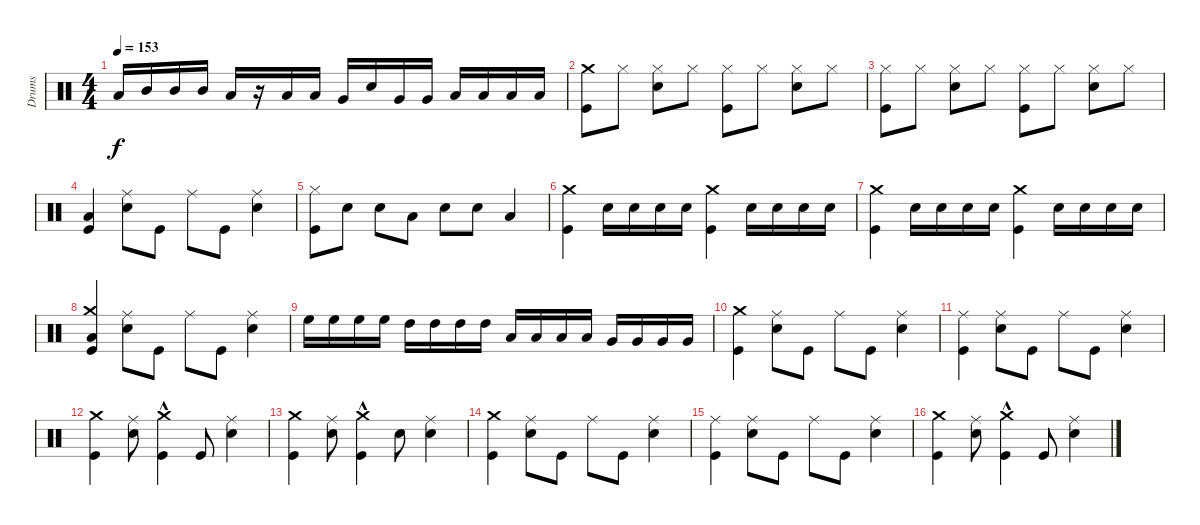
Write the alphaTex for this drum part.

\track ("Drums" "Drums") {instrument percussion}
\staff {score}
\articulation defaults
\ts (4 4)
\tempo 153
\clef neutral
\ks c "Low Tom (hit)".16{dy f} "Mid Tom (hit)".16 "Mid Tom (hit)".16 "Mid Tom (hit)".16 "Low Tom (hit)".16
r.16 "Low Tom (hit)".16 "Low Tom (hit)".16 "Very Low Tom (hit)".16 "Snare (hit) 2".16 "Very Low Tom (hit)".16 "Very Low Tom (hit)".16 "Low Floor Tom (hit)".16 "Low Floor Tom (hit)".16 "Low Floor Tom (hit)".16 "Low Floor Tom (hit)".16 |
("Crash medium (hit)" "Kick (hit)").8 "Hi-Hat (closed)".8 ("Hi-Hat (closed)" "Snare (hit) 2").8 "Hi-Hat (closed)".8 ("Kick (hit)" "Hi-Hat (closed)").8 "Hi-Hat (closed)".8 ("Snare (hit) 2" "Hi-Hat (closed)").8 "Hi-Hat (closed)".8 |
("Kick (hit)" "Hi-Hat (closed)").8 "Hi-Hat (closed)".8 ("Snare (hit) 2" "Hi-Hat (closed)").8 "Hi-Hat (closed)".8 ("Kick (hit)" "Hi-Hat (closed)").8 "Hi-Hat (closed)".8 ("Hi-Hat (closed)" "Snare (hit) 2").8 "Hi-Hat (closed)".8 |
("Low Tom (hit)" "Kick (hit)").4 ("Ride (middle)" "Snare (hit) 2").8 "Kick (hit)".8 "Ride (middle)".8 "Kick (hit)".8 ("Ride (middle)" "Snare (hit) 2").4 |
("Hi-Hat (closed)" "Kick (hit)").8 "Snare (hit) 2".8 "Snare (hit) 2".8 "Low Tom (hit)".8 "Snare (hit) 2".8 "Snare (hit) 2".8 "Low Tom (hit)".4 |
("Kick (hit)" "Crash medium (hit)").4 "Snare (hit) 2".16 "Snare (hit) 2".16 "Snare (hit) 2".16 "Snare (hit) 2".16 ("Kick (hit)" "Crash medium (hit)").4 "Snare (hit) 2".16 "Snare (hit) 2".16 "Snare (hit) 2".16 "Snare (hit) 2".16 |
("Kick (hit)" "Crash medium (hit)").4 "Snare (hit) 2".16 "Snare (hit) 2".16 "Snare (hit) 2".16 "Snare (hit) 2".16 ("Kick (hit)" "Crash medium (hit)").4 "Snare (hit) 2".16 "Snare (hit) 2".16 "Snare (hit) 2".16 "Snare (hit) 2".16 |
("Low Tom (hit)" "Kick (hit)" "Crash medium (hit)").4 ("Ride (middle)" "Snare (hit) 2").8 "Kick (hit)".8 "Ride (middle)".8 "Kick (hit)".8 ("Ride (middle)" "Snare (hit) 2").4 |
"High Floor Tom (hit)".16 "High Floor Tom (hit)".16 "High Floor Tom (hit)".16 "High Floor Tom (hit)".16 "High Tom (hit)".16 "High Tom (hit)".16 "High Tom (hit)".16 "High Tom (hit)".16 "Low Tom (hit)".16 "Low Tom (hit)".16 "Low Tom (hit)".16 "Low Tom (hit)".16 "Very Low Tom (hit)".16 "Very Low Tom (hit)".16 "Very Low Tom (hit)".16 "Very Low Tom (hit)".16 |
("Crash medium (hit)" "Kick (hit)").4 ("Ride (middle)" "Snare (hit) 2").8 "Kick (hit)".8 "Ride (middle)".8 "Kick (hit)".8 ("Ride (middle)" "Snare (hit) 2").4 |
("Kick (hit)" "Ride (middle)").4 ("Ride (middle)" "Snare (hit) 2").8 "Kick (hit)".8 "Ride (middle)".8 "Kick (hit)".8 ("Ride (middle)" "Snare (hit) 2").4 |
("Kick (hit)" "Crash medium (hit)").4 ("Ride (middle)" "Snare (hit) 2").8 ("Crash medium (hit)"{hac} "Kick (hit)").4 "Kick (hit)".8 ("Ride (middle)" "Snare (hit) 2").4 |
("Kick (hit)" "Crash medium (hit)").4 ("Ride (middle)" "Snare (hit) 2").8 ("Crash medium (hit)"{hac} "Kick (hit)").4 "Snare (hit) 2".8 ("Ride (middle)" "Snare (hit) 2").4 |
("Crash medium (hit)" "Kick (hit)").4 ("Ride (middle)" "Snare (hit) 2").8 "Kick (hit)".8 "Ride (middle)".8 "Kick (hit)".8 ("Ride (middle)" "Snare (hit) 2").4 |
("Kick (hit)" "Ride (middle)").4 ("Ride (middle)" "Snare (hit) 2").8 "Kick (hit)".8 "Ride (middle)".8 "Kick (hit)".8 ("Ride (middle)" "Snare (hit) 2").4 |
("Kick (hit)" "Crash medium (hit)").4 ("Ride (middle)" "Snare (hit) 2").8 ("Crash medium (hit)"{hac} "Kick (hit)").4 "Kick (hit)".8 ("Ride (middle)" "Snare (hit) 2").4
